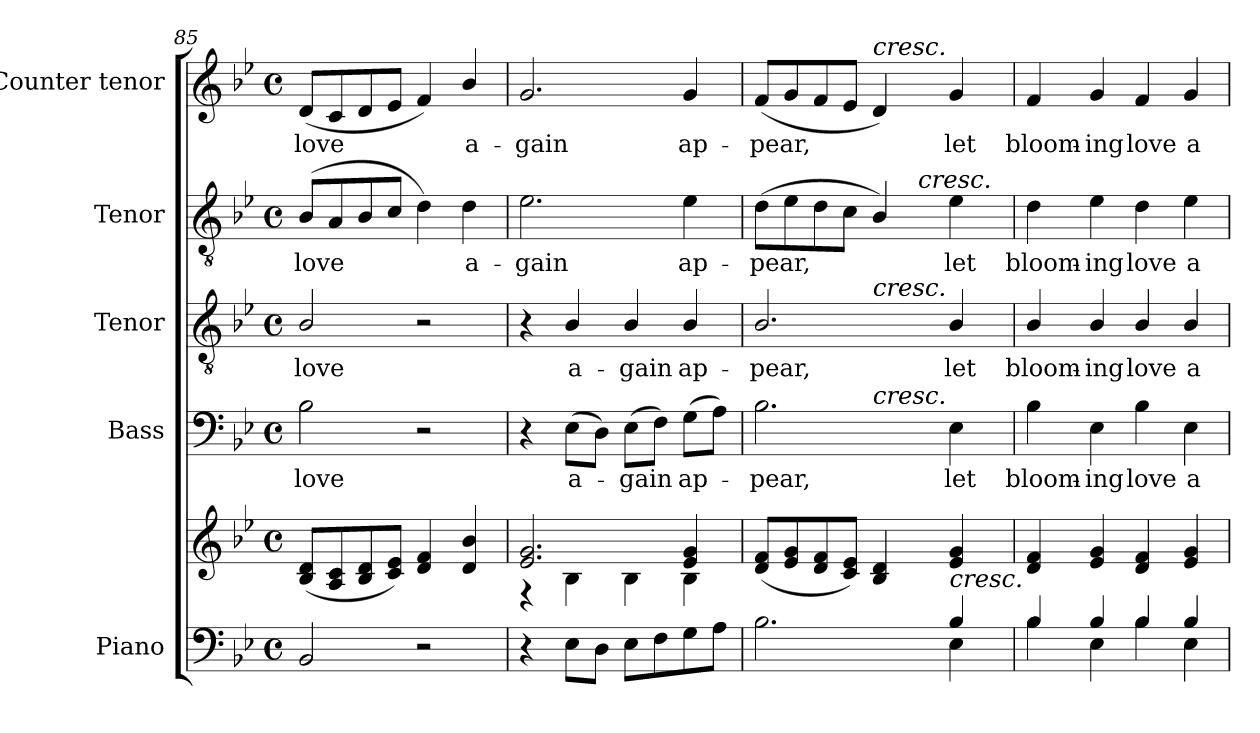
**kern	**kern	**kern	**text	**kern	**text	**kern	**text	**kern	**text
*part5	*part5	*part4	*part4	*part3	*part3	*part2	*part2	*part1	*part1
*staff6	*staff5	*staff4	*staff4	*staff3	*staff3	*staff2	*staff2	*staff1	*staff1
*I"Piano	*	*I"Bass	*	*I"Tenor	*	*I"Tenor	*	*I"Counter tenor	*
*I'Pno.	*	*I'B.	*	*I'T.	*	*I'T.	*	*	*
!!LO:LB:g=z
*clefF4	*clefG2	*clefF4	*	*clefGv2	*	*clefGv2	*	*clefG2	*
*	*	*	*	*ITrd7c12	*	*ITrd7c12	*	*	*
*k[b-e-]	*k[b-e-]	*k[b-e-]	*	*k[b-e-]	*	*k[b-e-]	*	*k[b-e-]	*
*B-:	*B-:	*B-:	*	*B-:	*	*B-:	*	*B-:	*
*M4/4	*M4/4	*M4/4	*	*M4/4	*	*M4/4	*	*M4/4	*
*met(c)	*met(c)	*met(c)	*	*met(c)	*	*met(c)	*	*met(c)	*
=85	=85	=85	=85	=85	=85	=85	=85	=85	=85
!	!	!	!LO:LY:b:color=#000000	!	!	!	!	!	!
!	!	!	!	!	!LO:LY:b:color=#000000	!	!	!	!
!	!	!	!	!	!	!	!LO:LY:b:color=#000000	!	!
!	!	!	!	!	!	!	!	!	!LO:LY:b:color=#000000
2BB-i/	(8B-i/ 8diL	2B-i\	love	2BB-i/	love	(8BB-i/L	love	(8di/L	love
.	8Ai/ 8ci	.	.	.	.	8AAi/	.	8ci/	.
.	8B-i/ 8di	.	.	.	.	8BB-i/	.	8di/	.
.	8ci/ 8e-iJ)	.	.	.	.	8Ci/J	.	8e-i/J	.
2r	4di/ 4fi	2r	.	2r	.	4Di\)	.	4fi/)	.
!	!	!	!	!	!	!	!LO:LY:b:color=#000000	!	!
!	!	!	!	!	!	!	!	!	!LO:LY:b:color=#000000
.	4di/ 4b-i	.	.	.	.	4Di\	a-	4b-i/	a-
=86	=86	=86	=86	=86	=86	=86	=86	=86	=86
*	*^	*	*	*	*	*	*	*	*
!	!	!	!	!	!	!	!	!LO:LY:b:color=#000000	!	!
!	!	!	!	!	!	!	!	!	!	!LO:LY:b:color=#000000
4r	2.e-i/ 2.gi	4r	4r	.	4r	.	2.E-i\	-gain	2.gi/	-gain
!	!	!	!	!LO:LY:b:color=#000000	!	!	!	!	!	!
!	!	!	!	!	!	!LO:LY:b:color=#000000	!	!	!	!
8E-i\L	.	4B-i\	(8E-i\L	a-	4BB-i/	a-	.	.	.	.
8Di\J	.	.	8Di\J)	.	.	.	.	.	.	.
!	!	!	!	!LO:LY:b:color=#000000	!	!	!	!	!	!
!	!	!	!	!	!	!LO:LY:b:color=#000000	!	!	!	!
8E-i\L	.	4B-i\	(8E-i\L	-gain	4BB-i/	-gain	.	.	.	.
8Fi\	.	.	8Fi\J)	.	.	.	.	.	.	.
!	!	!	!	!LO:LY:b:color=#000000	!	!	!	!	!	!
!	!	!	!	!	!	!LO:LY:b:color=#000000	!	!	!	!
!	!	!	!	!	!	!	!	!LO:LY:b:color=#000000	!	!
!	!	!	!	!	!	!	!	!	!	!LO:LY:b:color=#000000
8Gi\	4e-i/ 4gi	4B-i\	(8Gi\L	ap-	4BB-i/	ap-	4E-i\	ap-	4gi/	ap-
8Ai\J	.	.	8Ai\J)	.	.	.	.	.	.	.
*	*v	*v	*	*	*	*	*	*	*	*
=87	=87	=87	=87	=87	=87	=87	=87	=87	=87
*^	*	*	*	*	*	*	*	*	*
!	!	!	!	!LO:LY:b:color=#000000	!	!	!	!	!	!
!	!	!	!	!	!	!LO:LY:b:color=#000000	!	!	!	!
!	!	!	!	!	!	!	!	!LO:LY:b:color=#000000	!	!
!	!	!	!	!	!	!	!	!	!	!LO:LY:b:color=#000000
*	*	*	*^	*	*^	*	*^	*	*	*
2ryy	2.B-i\	(8di/ 8fiL	2.B-i\	2ryy	-pear,	2.BB-i/	2ryy	-pear,	(8Di\L	2ryy	-pear,	(8fi/L	-pear,
.	.	8e-i/ 8gi	.	.	.	.	.	.	8E-i\	.	.	8gi/	.
.	.	8di/ 8fi	.	.	.	.	.	.	8Di\	.	.	8fi/	.
.	.	8ci/ 8e-iJ)	.	.	.	.	.	.	8Ci\J	.	.	8e-i/J	.
!	!	!	!	!	!	!	!	!	!	!	!	!LO:TX:a:i:t=cresc.	!
!	!	!	!	!	!	!	!LO:TX:a:i:t=cresc.	!	!	!	!	!	!
!	!	!	!	!LO:TX:i:t=cresc.	!	!	!	!	!	!	!	!	!
4ryy	.	4B-i/ 4di	.	2ryy	.	.	2ryy	.	4BB-i/)	16ryy	.	4di/)	.
.	.	.	.	.	.	.	.	.	.	32ryy	.	.	.
.	.	.	.	.	.	.	.	.	.	64ryy	.	.	.
.	.	.	.	.	.	.	.	.	.	256.ryy	.	.	.
!	!	!	!	!	!	!	!	!	!	!LO:TX:a:i:t=cresc.	!	!	!
.	.	.	.	.	.	.	.	.	.	4ryy	.	.	.
!	!	!	!	!	!LO:LY:b:color=#000000	!	!	!	!	!	!	!	!
!	!	!	!	!	!	!	!	!LO:LY:b:color=#000000	!	!	!	!	!
!	!	!	!	!	!	!	!	!	!	!	!LO:LY:b:color=#000000	!	!
!	!	!LO:TX:b:i:t=cresc.	!	!	!	!	!	!	!	!	!	!	!
!	!	!	!	!	!	!	!	!	!	!	!	!	!LO:LY:b:color=#000000
4B-i/	4E-i\	4e-i/ 4gi	4E-i\	.	let	4BB-i/	.	let	4E-i\	.	let	4gi/	let
.	.	.	.	.	.	.	.	.	.	8ryy	.	.	.
.	.	.	.	.	.	.	.	.	.	128ryy	.	.	.
.	.	.	.	.	.	.	.	.	.	512ryy	.	.	.
*	*	*	*v	*v	*	*	*	*	*v	*v	*	*	*
*	*	*	*	*	*v	*v	*	*	*	*	*
!!LO:PB:g=z
=88	=88	=88	=88	=88	=88	=88	=88	=88	=88	=88
*	*	*	*^	*	*^	*	*^	*	*	*
!	!	!	!	!	!LO:LY:b:color=#000000	!	!	!	!	!	!	!	!
*	*	*	*v	*v	*	*	*	*	*v	*v	*	*	*
*	*	*	*	*	*v	*v	*	*	*	*	*
*	*	*	*^	*	*^	*	*^	*	*	*
!	!	!	!	!	!	!	!	!LO:LY:b:color=#000000	!	!	!	!	!
*	*	*	*v	*v	*	*	*	*	*v	*v	*	*	*
*	*	*	*	*	*v	*v	*	*	*	*	*
*	*	*	*^	*	*^	*	*^	*	*	*
!	!	!	!	!	!	!	!	!	!	!	!LO:LY:b:color=#000000	!	!
*	*	*	*v	*v	*	*	*	*	*v	*v	*	*	*
*	*	*	*	*	*v	*v	*	*	*	*	*
*	*	*	*^	*	*^	*	*^	*	*	*
!	!	!	!	!	!	!	!	!	!	!	!	!	!LO:LY:b:color=#000000
*	*	*	*v	*v	*	*	*	*	*v	*v	*	*	*
*	*	*	*	*	*v	*v	*	*	*	*	*
4B-i/	4B-i\	4di/ 4fi	4B-i\	bloom-	4BB-i/	bloom-	4Di\	bloom-	4fi/	bloom-
!	!	!	!	!LO:LY:b:color=#000000	!	!	!	!	!	!
!	!	!	!	!	!	!LO:LY:b:color=#000000	!	!	!	!
!	!	!	!	!	!	!	!	!LO:LY:b:color=#000000	!	!
!	!	!	!	!	!	!	!	!	!	!LO:LY:b:color=#000000
4B-i/	4E-i\	4e-i/ 4gi	4E-i\	-ing	4BB-i/	-ing	4E-i\	-ing	4gi/	-ing
!	!	!	!	!LO:LY:b:color=#000000	!	!	!	!	!	!
!	!	!	!	!	!	!LO:LY:b:color=#000000	!	!	!	!
!	!	!	!	!	!	!	!	!LO:LY:b:color=#000000	!	!
!	!	!	!	!	!	!	!	!	!	!LO:LY:b:color=#000000
4B-i/	4B-i\	4di/ 4fi	4B-i\	love	4BB-i/	love	4Di\	love	4fi/	love
!	!	!	!	!LO:LY:b:color=#000000	!	!	!	!	!	!
!	!	!	!	!	!	!LO:LY:b:color=#000000	!	!	!	!
!	!	!	!	!	!	!	!	!LO:LY:b:color=#000000	!	!
!	!	!	!	!	!	!	!	!	!	!LO:LY:b:color=#000000
4B-i/	4E-i\	4e-i/ 4gi	4E-i\	a-	4BB-i/	a-	4E-i\	a-	4gi/	a-
*v	*v	*	*	*	*	*	*	*	*	*
=	=	=	=	=	=	=	=	=	=
*-	*-	*-	*-	*-	*-	*-	*-	*-	*-
